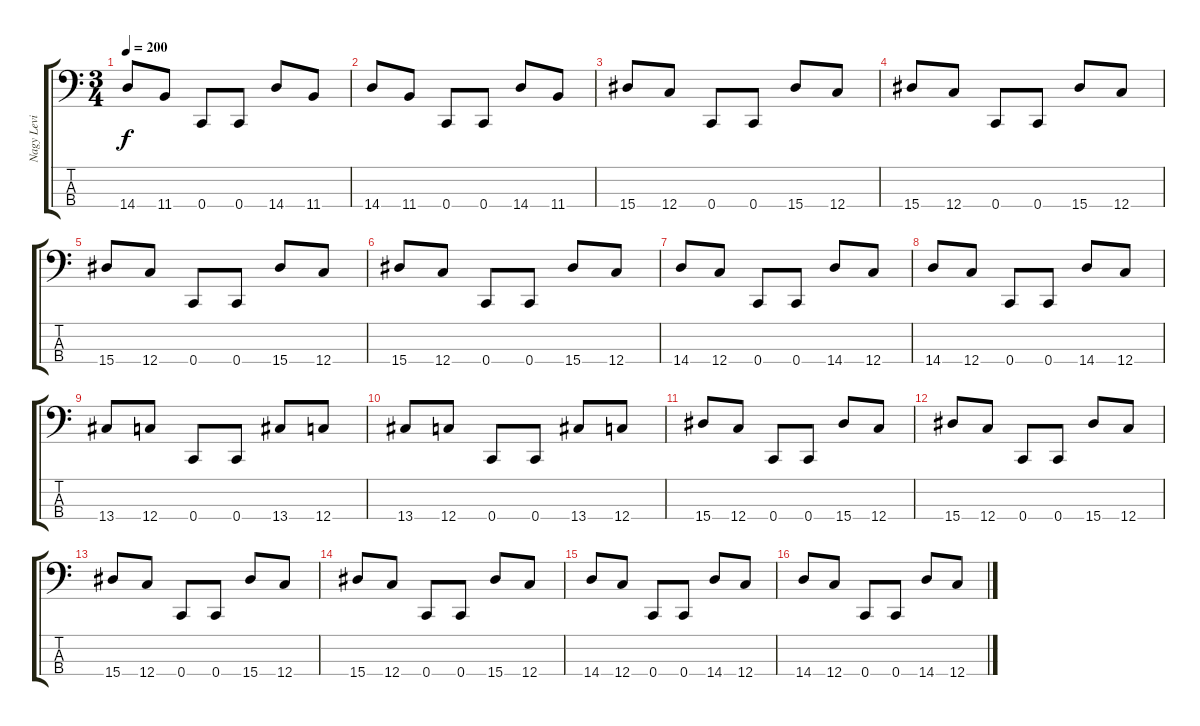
\track ("Nagy Levi" "Nagy Levi") {instrument electricbassfinger}
\staff {score tabs}
\tuning (F2 C2 G1 C1) {hide}
\ts (3 4)
\tempo 200
\clef f4
\ks c
14.4.8{dy f} 11.4.8 0.4.8 0.4.8 14.4.8 11.4.8 |
14.4.8 11.4.8 0.4.8 0.4.8 14.4.8 11.4.8 |
15.4.8 12.4.8 0.4.8 0.4.8 15.4.8 12.4.8 |
15.4.8 12.4.8 0.4.8 0.4.8 15.4.8 12.4.8 |
15.4.8 12.4.8 0.4.8 0.4.8 15.4.8 12.4.8 |
15.4.8 12.4.8 0.4.8 0.4.8 15.4.8 12.4.8 |
14.4.8 12.4.8 0.4.8 0.4.8 14.4.8 12.4.8 |
14.4.8 12.4.8 0.4.8 0.4.8 14.4.8 12.4.8 |
13.4.8 12.4.8 0.4.8 0.4.8 13.4.8 12.4.8 |
13.4.8 12.4.8 0.4.8 0.4.8 13.4.8 12.4.8 |
15.4.8 12.4.8 0.4.8 0.4.8 15.4.8 12.4.8 |
15.4.8 12.4.8 0.4.8 0.4.8 15.4.8 12.4.8 |
15.4.8 12.4.8 0.4.8 0.4.8 15.4.8 12.4.8 |
15.4.8 12.4.8 0.4.8 0.4.8 15.4.8 12.4.8 |
14.4.8 12.4.8 0.4.8 0.4.8 14.4.8 12.4.8 |
14.4.8 12.4.8 0.4.8 0.4.8 14.4.8 12.4.8
